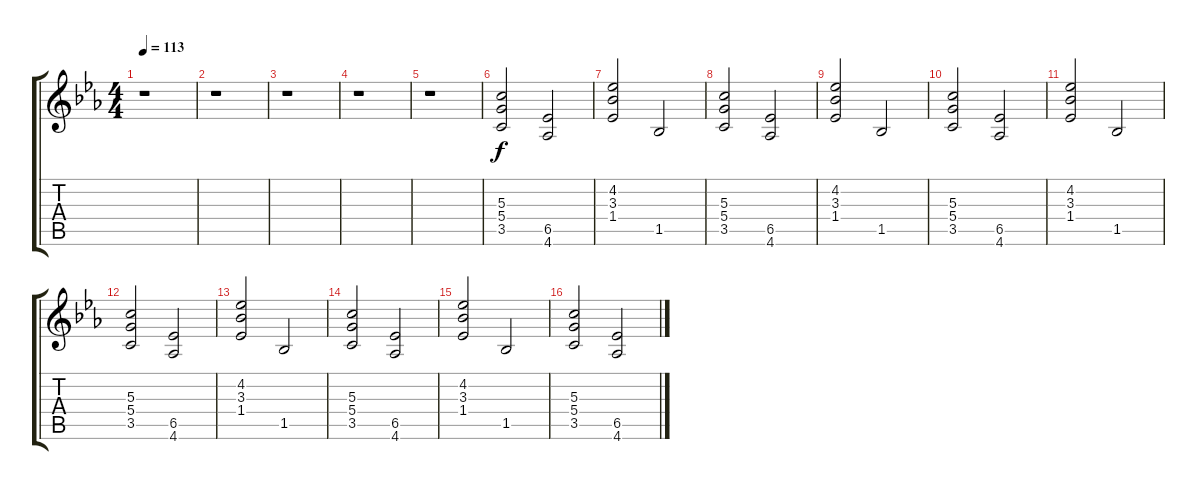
\track "" {instrument distortionguitar}
\staff {score tabs}
\tuning (E4 B3 G3 D3 A2 E2) {hide}
\ts (4 4)
\tempo 113
\clef g2
\ks eb
r.1{dy f} |
r.1 |
r.1 |
r.1 |
r.1 |
(5.3 5.4 3.5).2 (6.5 4.6).2 |
(4.2 3.3 1.4).2 1.5.2 |
(5.3 5.4 3.5).2 (6.5 4.6).2 |
(4.2 3.3 1.4).2 1.5.2 |
(5.3 5.4 3.5).2 (6.5 4.6).2 |
(4.2 3.3 1.4).2 1.5.2 |
(5.3 5.4 3.5).2 (6.5 4.6).2 |
(4.2 3.3 1.4).2 1.5.2 |
(5.3 5.4 3.5).2 (6.5 4.6).2 |
(4.2 3.3 1.4).2 1.5.2 |
(5.3 5.4 3.5).2 (6.5 4.6).2
